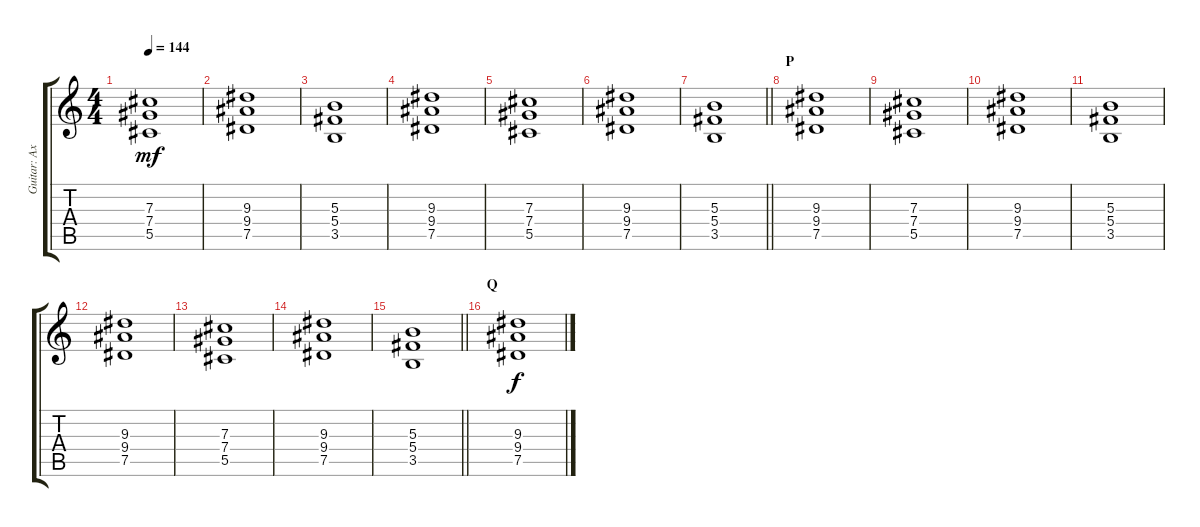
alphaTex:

\track ("Guitar: Axel" "Guitar: Ax") {instrument acousticguitarsteel}
\staff {score tabs}
\tuning (Eb4 Bb3 Gb3 Db3 Ab2 Eb2) {hide}
\ts (4 4)
\tempo 144
\clef g2
\ks c
(7.3 7.4 5.5).1{dy mf} |
(9.3 9.4 7.5).1 |
(5.3 5.4 3.5).1 |
(9.3 9.4 7.5).1 |
(7.3 7.4 5.5).1 |
(9.3 9.4 7.5).1 |
\barLineRight lightlight
(5.3 5.4 3.5).1 |
\section ("" "P")
(9.3 9.4 7.5).1 |
(7.3 7.4 5.5).1 |
(9.3 9.4 7.5).1 |
(5.3 5.4 3.5).1 |
(9.3 9.4 7.5).1 |
(7.3 7.4 5.5).1 |
(9.3 9.4 7.5).1 |
\barLineRight lightlight
(5.3 5.4 3.5).1 |
\section ("" "Q")
(9.3 9.4 7.5).1{dy f}
